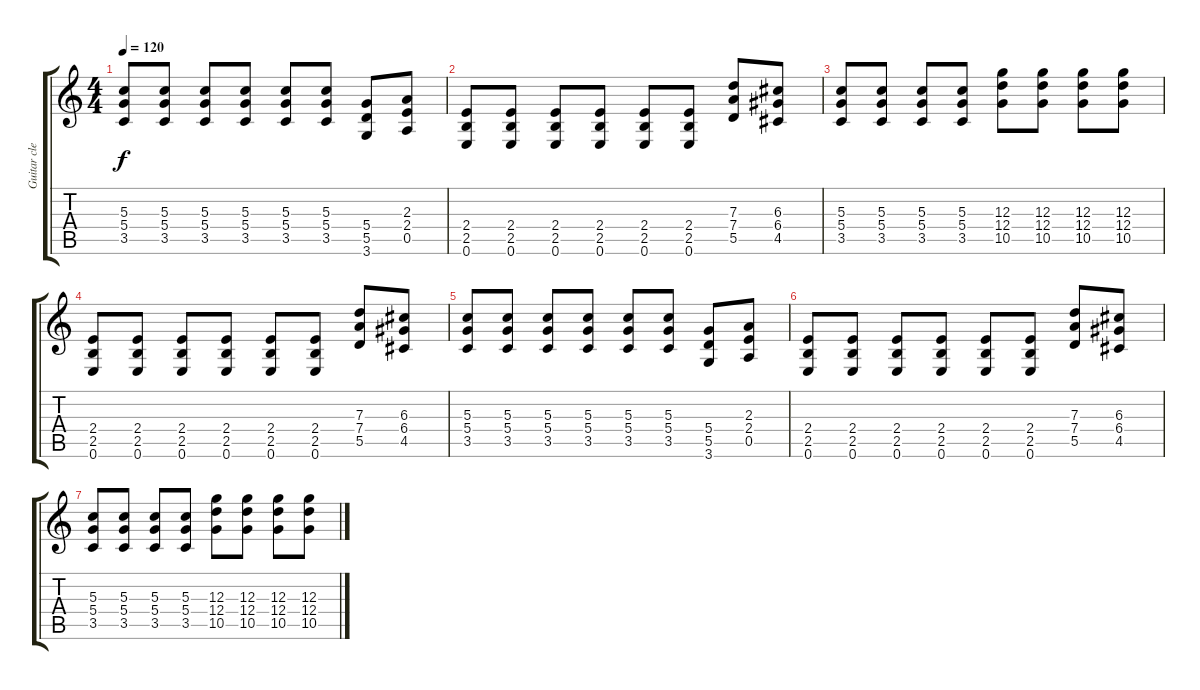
\track ("Guitar clean" "Guitar cle") {instrument electricguitarclean}
\staff {score tabs}
\tuning (E4 B3 G3 D3 A2 E2) {hide}
\ts (4 4)
\tempo 120
\clef g2
\ks c
(5.3 5.4 3.5).8{dy f} (5.3 5.4 3.5).8 (5.3 5.4 3.5).8 (5.3 5.4 3.5).8 (5.3 5.4 3.5).8 (5.3 5.4 3.5).8 (5.4 5.5 3.6).8 (2.3 2.4 0.5).8 |
(2.4 2.5 0.6).8 (2.4 2.5 0.6).8 (2.4 2.5 0.6).8 (2.4 2.5 0.6).8 (2.4 2.5 0.6).8 (2.4 2.5 0.6).8 (7.3 7.4 5.5).8 (6.3 6.4 4.5).8 |
(5.3 5.4 3.5).8 (5.3 5.4 3.5).8 (5.3 5.4 3.5).8 (5.3 5.4 3.5).8 (12.3 12.4 10.5).8 (12.3 12.4 10.5).8 (12.3 12.4 10.5).8 (12.3 12.4 10.5).8 |
(2.4 2.5 0.6).8 (2.4 2.5 0.6).8 (2.4 2.5 0.6).8 (2.4 2.5 0.6).8 (2.4 2.5 0.6).8 (2.4 2.5 0.6).8 (7.3 7.4 5.5).8 (6.3 6.4 4.5).8 |
(5.3 5.4 3.5).8 (5.3 5.4 3.5).8 (5.3 5.4 3.5).8 (5.3 5.4 3.5).8 (5.3 5.4 3.5).8 (5.3 5.4 3.5).8 (5.4 5.5 3.6).8 (2.3 2.4 0.5).8 |
(2.4 2.5 0.6).8 (2.4 2.5 0.6).8 (2.4 2.5 0.6).8 (2.4 2.5 0.6).8 (2.4 2.5 0.6).8 (2.4 2.5 0.6).8 (7.3 7.4 5.5).8 (6.3 6.4 4.5).8 |
(5.3 5.4 3.5).8 (5.3 5.4 3.5).8 (5.3 5.4 3.5).8 (5.3 5.4 3.5).8 (12.3 12.4 10.5).8 (12.3 12.4 10.5).8 (12.3 12.4 10.5).8 (12.3 12.4 10.5).8
